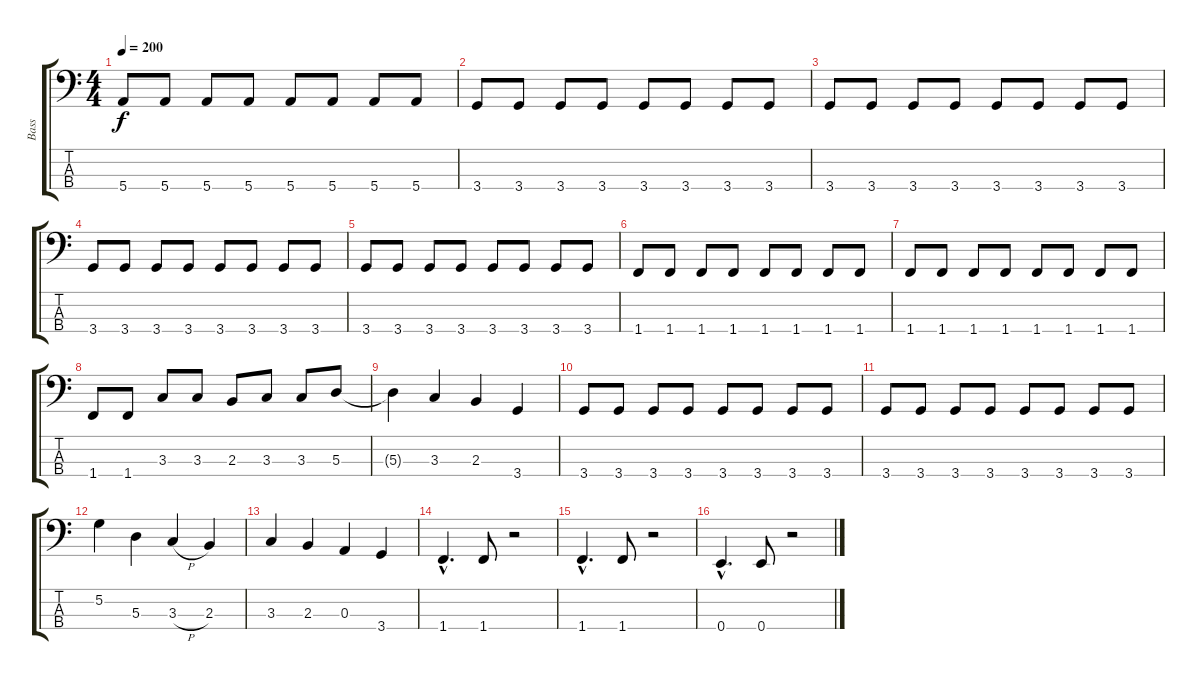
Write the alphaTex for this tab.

\track ("Bass" "Bass") {instrument electricbassfinger}
\staff {score tabs}
\tuning (G2 D2 A1 E1) {hide}
\ts (4 4)
\tempo 200
\clef f4
\ks c
5.4.8{dy f} 5.4.8 5.4.8 5.4.8 5.4.8 5.4.8 5.4.8 5.4.8 |
3.4.8 3.4.8 3.4.8 3.4.8 3.4.8 3.4.8 3.4.8 3.4.8 |
3.4.8 3.4.8 3.4.8 3.4.8 3.4.8 3.4.8 3.4.8 3.4.8 |
3.4.8 3.4.8 3.4.8 3.4.8 3.4.8 3.4.8 3.4.8 3.4.8 |
3.4.8 3.4.8 3.4.8 3.4.8 3.4.8 3.4.8 3.4.8 3.4.8 |
1.4.8 1.4.8 1.4.8 1.4.8 1.4.8 1.4.8 1.4.8 1.4.8 |
1.4.8 1.4.8 1.4.8 1.4.8 1.4.8 1.4.8 1.4.8 1.4.8 |
1.4.8 1.4.8 3.3.8 3.3.8 2.3.8 3.3.8 3.3.8 5.3.8 |
5.3{t}.4 3.3.4 2.3.4 3.4.4 |
3.4.8 3.4.8 3.4.8 3.4.8 3.4.8 3.4.8 3.4.8 3.4.8 |
3.4.8 3.4.8 3.4.8 3.4.8 3.4.8 3.4.8 3.4.8 3.4.8 |
5.2.4 5.3.4 3.3{h}.4 2.3.4 |
3.3.4 2.3.4 0.3.4 3.4.4 |
1.4{hac}.4{d} 1.4.8 r.2 |
1.4{hac}.4{d} 1.4.8 r.2 |
0.4{hac}.4{d} 0.4.8 r.2
